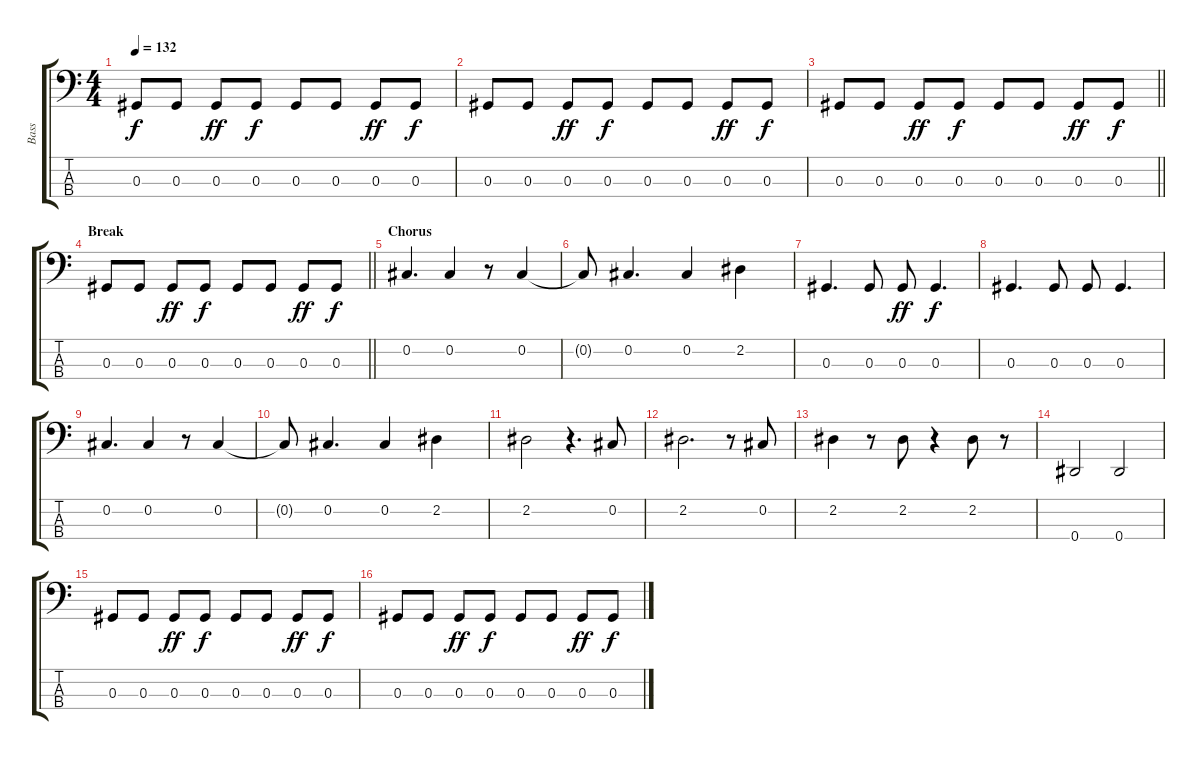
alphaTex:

\track ("Bass" "Bass") {instrument electricbasspick}
\staff {score tabs}
\tuning (Gb2 Db2 Ab1 Eb1) {hide}
\ts (4 4)
\tempo 132
\clef f4
\ks c
0.3.8{dy f} 0.3.8 0.3.8{dy ff} 0.3.8{dy f} 0.3.8 0.3.8 0.3.8{dy ff} 0.3.8{dy f} |
0.3.8 0.3.8 0.3.8{dy ff} 0.3.8{dy f} 0.3.8 0.3.8 0.3.8{dy ff} 0.3.8{dy f} |
\barLineRight lightlight
0.3.8 0.3.8 0.3.8{dy ff} 0.3.8{dy f} 0.3.8 0.3.8 0.3.8{dy ff} 0.3.8{dy f} |
\section ("" "Break")
\barLineRight lightlight
0.3.8 0.3.8 0.3.8{dy ff} 0.3.8{dy f} 0.3.8 0.3.8 0.3.8{dy ff} 0.3.8{dy f} |
\section ("" "Chorus")
0.2.4{d} 0.2.4 r.8 0.2.4 |
0.2{t}.8 0.2.4{d} 0.2.4 2.2.4 |
0.3.4{d} 0.3.8 0.3.8{dy ff} 0.3.4{d dy f} |
0.3.4{d} 0.3.8 0.3.8 0.3.4{d} |
0.2.4{d} 0.2.4 r.8 0.2.4 |
0.2{t}.8 0.2.4{d} 0.2.4 2.2.4 |
2.2.2 r.4{d} 0.2.8 |
2.2.2{d} r.8 0.2.8 |
2.2.4 r.8 2.2.8 r.4 2.2.8 r.8 |
0.4.2 0.4.2 |
0.3.8 0.3.8 0.3.8{dy ff} 0.3.8{dy f} 0.3.8 0.3.8 0.3.8{dy ff} 0.3.8{dy f} |
0.3.8 0.3.8 0.3.8{dy ff} 0.3.8{dy f} 0.3.8 0.3.8 0.3.8{dy ff} 0.3.8{dy f}
